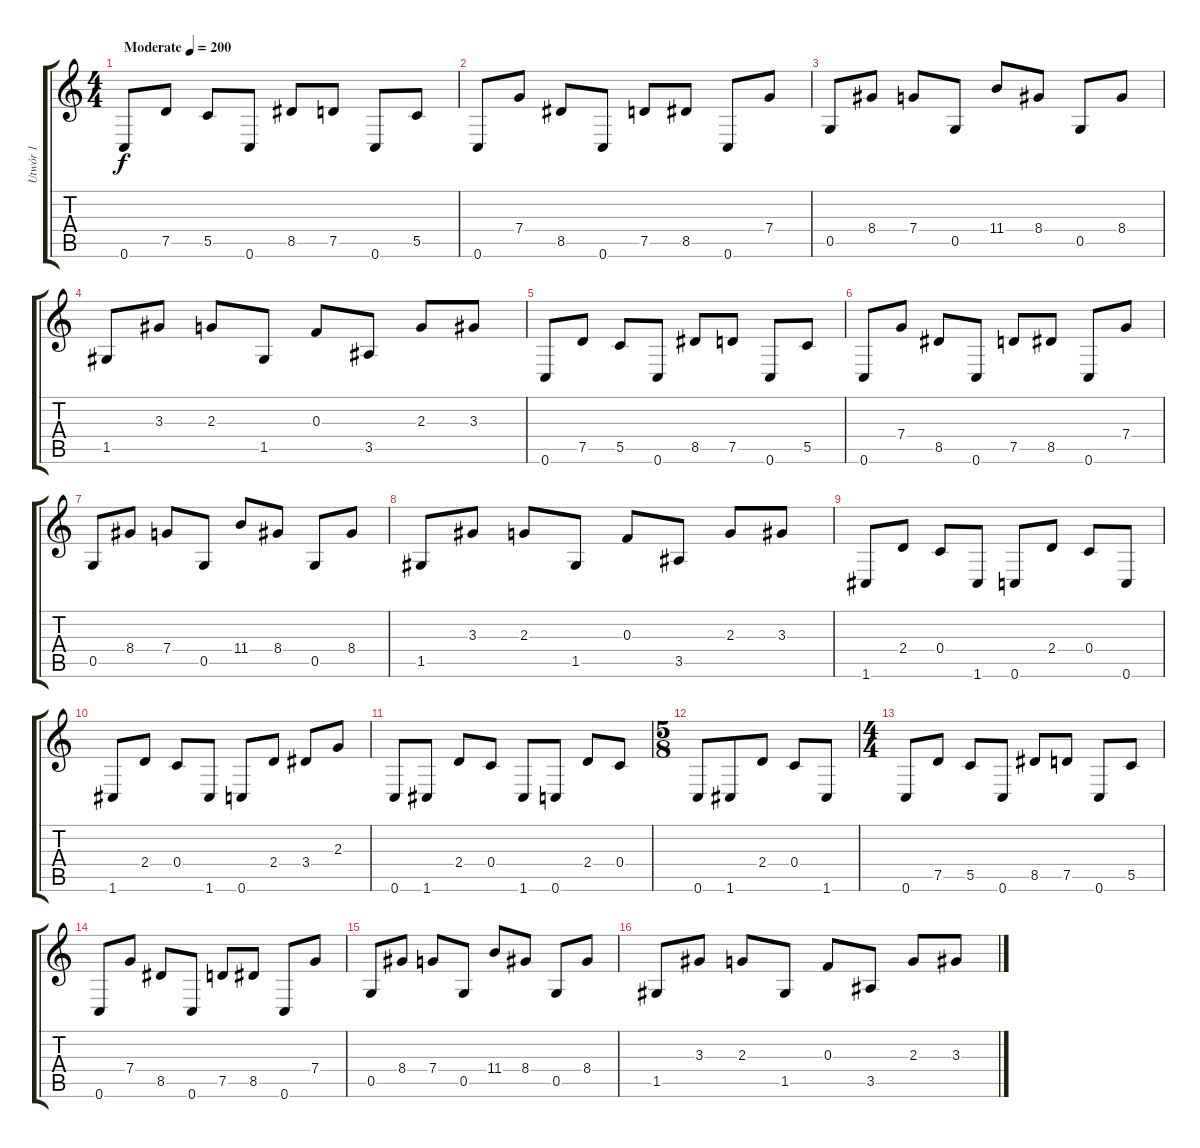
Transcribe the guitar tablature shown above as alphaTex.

\track ("Utwór 1" "Utwór 1") {instrument distortionguitar}
\staff {score tabs}
\tuning (C4 A3 F3 C3 G2 C2) {hide}
\ts (4 4)
\tempo (200 "Moderate")
\clef g2
\ks c
0.6.8{dy f instrument distortionguitar} 7.5.8 5.5.8 0.6.8 8.5.8 7.5.8 0.6.8 5.5.8 |
0.6.8 7.4.8 8.5.8 0.6.8 7.5.8 8.5.8 0.6.8 7.4.8 |
0.5.8 8.4.8 7.4.8 0.5.8 11.4.8 8.4.8 0.5.8 8.4.8 |
1.5.8 3.3.8 2.3.8 1.5.8 0.3.8 3.5.8 2.3.8 3.3.8 |
0.6.8 7.5.8 5.5.8 0.6.8 8.5.8 7.5.8 0.6.8 5.5.8 |
0.6.8 7.4.8 8.5.8 0.6.8 7.5.8 8.5.8 0.6.8 7.4.8 |
0.5.8 8.4.8 7.4.8 0.5.8 11.4.8 8.4.8 0.5.8 8.4.8 |
1.5.8 3.3.8 2.3.8 1.5.8 0.3.8 3.5.8 2.3.8 3.3.8 |
1.6.8 2.4.8 0.4.8 1.6.8 0.6.8 2.4.8 0.4.8 0.6.8 |
1.6.8 2.4.8 0.4.8 1.6.8 0.6.8 2.4.8 3.4.8 2.3.8 |
0.6.8 1.6.8 2.4.8 0.4.8 1.6.8 0.6.8 2.4.8 0.4.8 |
\ts (5 8)
0.6.8 1.6.8 2.4.8 0.4.8 1.6.8 |
\ts (4 4)
0.6.8 7.5.8 5.5.8 0.6.8 8.5.8 7.5.8 0.6.8 5.5.8 |
0.6.8 7.4.8 8.5.8 0.6.8 7.5.8 8.5.8 0.6.8 7.4.8 |
0.5.8 8.4.8 7.4.8 0.5.8 11.4.8 8.4.8 0.5.8 8.4.8 |
1.5.8 3.3.8 2.3.8 1.5.8 0.3.8 3.5.8 2.3.8 3.3.8
